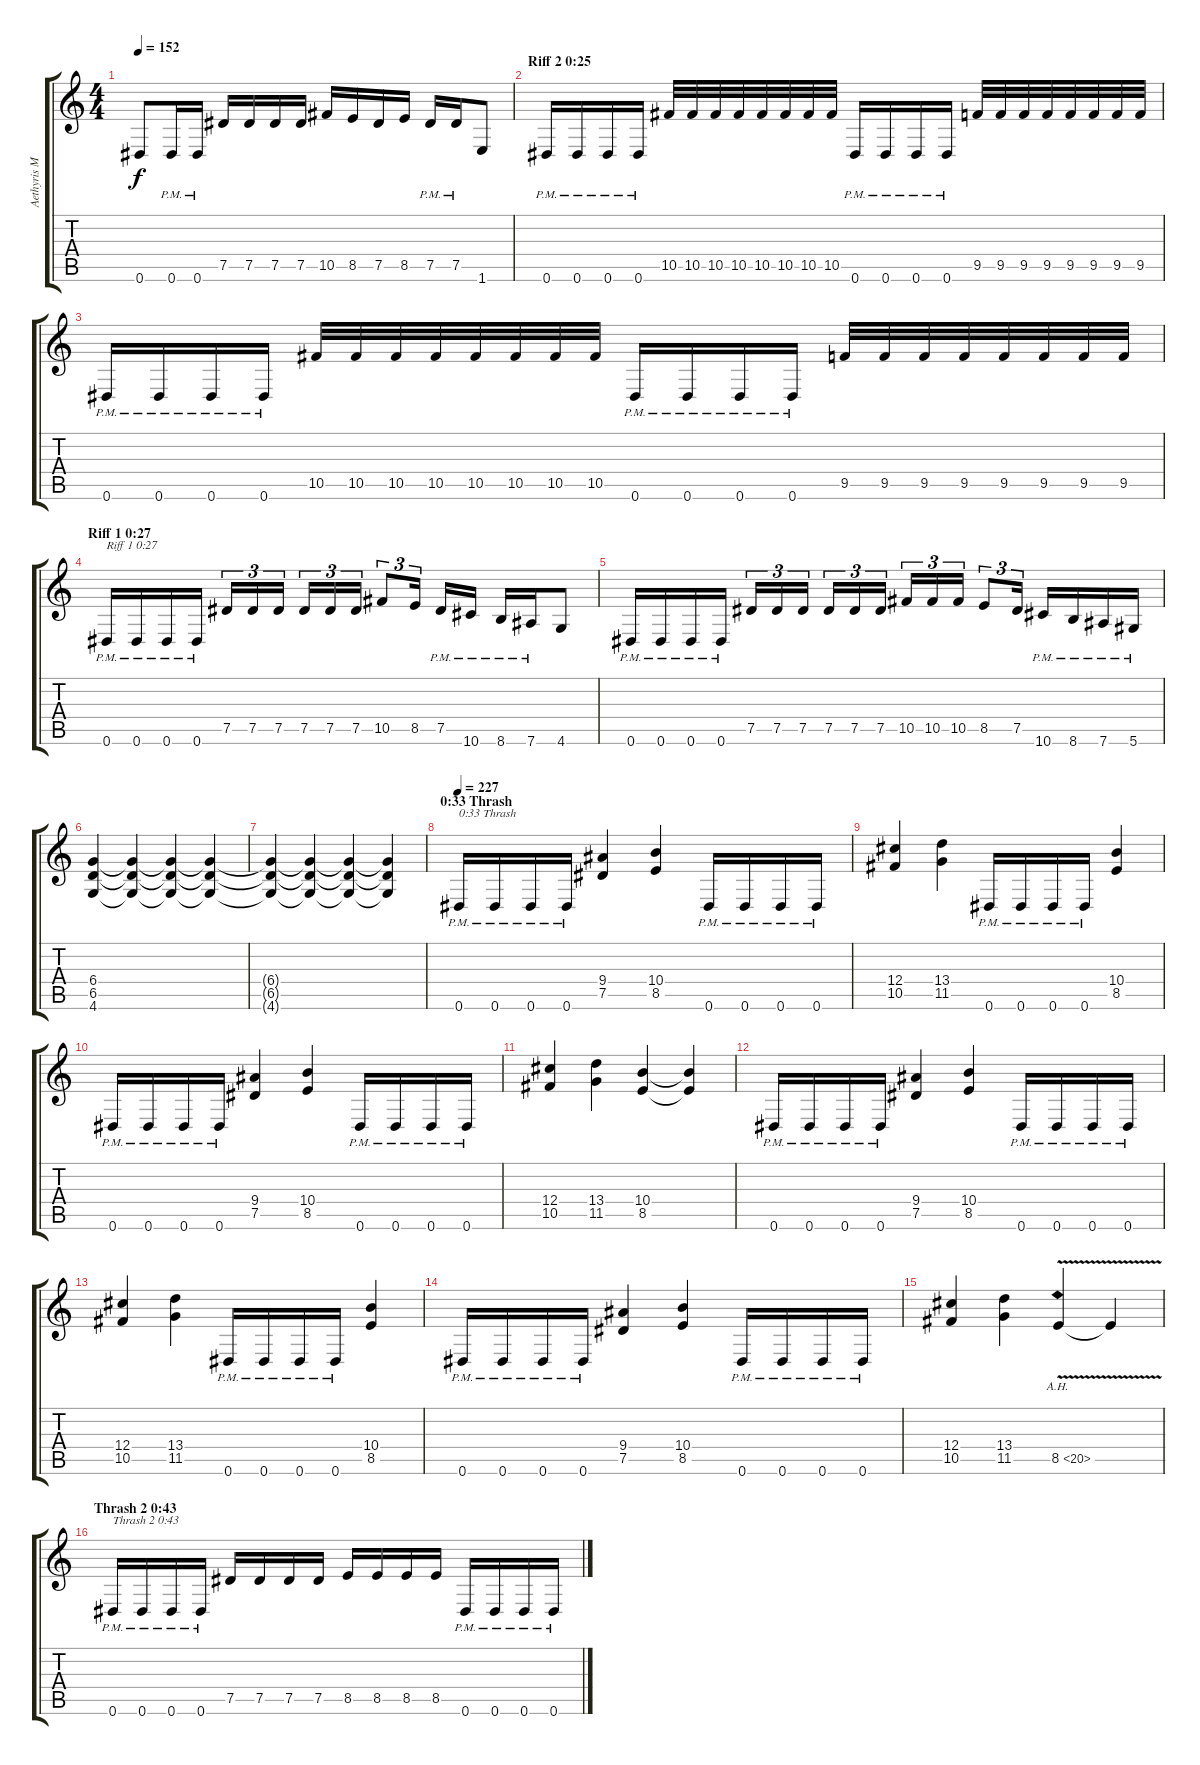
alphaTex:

\track ("Aethyris MacKay/Zawicizuz(Rhythm Guitar)" "Aethyris M") {instrument distortionguitar}
\staff {score tabs}
\tuning (Eb4 Bb3 Gb3 Db3 Ab2 Eb2) {hide}
\ts (4 4)
\tempo 152
\clef g2
\ks c
0.6.8{dy f} 0.6{pm}.16 0.6{pm}.16 7.5.16 7.5.16 7.5.16 7.5.16 10.5.16 8.5.16 7.5.16 8.5.16 7.5{pm}.16 7.5{pm}.16 1.6.8 |
\section ("" "Riff 2 0:25")
0.6{pm}.16 0.6{pm}.16 0.6{pm}.16 0.6{pm}.16 10.5.32 10.5.32 10.5.32 10.5.32 10.5.32 10.5.32 10.5.32 10.5.32 0.6{pm}.16 0.6{pm}.16 0.6{pm}.16 0.6{pm}.16 9.5.32 9.5.32 9.5.32 9.5.32 9.5.32 9.5.32 9.5.32 9.5.32 |
0.6{pm}.16 0.6{pm}.16 0.6{pm}.16 0.6{pm}.16 10.5.32 10.5.32 10.5.32 10.5.32 10.5.32 10.5.32 10.5.32 10.5.32 0.6{pm}.16 0.6{pm}.16 0.6{pm}.16 0.6{pm}.16 9.5.32 9.5.32 9.5.32 9.5.32 9.5.32 9.5.32 9.5.32 9.5.32 |
\section ("" "Riff 1 0:27")
0.6{pm}.16{txt "Riff 1 0:27"} 0.6{pm}.16 0.6{pm}.16 0.6{pm}.16 7.5.16{tu (3 2)} 7.5.16{tu (3 2)} 7.5.16{tu (3 2)} 7.5.16{tu (3 2)} 7.5.16{tu (3 2)} 7.5.16{tu (3 2)} 10.5.8{tu (3 2)} 8.5.16{tu (3 2)} 7.5{pm}.16 10.6{pm}.16 8.6{pm}.16 7.6{pm}.16 4.6.8 |
0.6{pm}.16 0.6{pm}.16 0.6{pm}.16 0.6{pm}.16 7.5.16{tu (3 2)} 7.5.16{tu (3 2)} 7.5.16{tu (3 2)} 7.5.16{tu (3 2)} 7.5.16{tu (3 2)} 7.5.16{tu (3 2)} 10.5.16{tu (3 2)} 10.5.16{tu (3 2)} 10.5.16{tu (3 2)} 8.5.8{tu (3 2)} 7.5.16{tu (3 2)} 10.6{pm}.16 8.6{pm}.16 7.6{pm}.16 5.6{pm}.16 |
(6.4 6.5 4.6).4 (6.4{t} 6.5{t} 4.6{t}).4 (6.4{t} 6.5{t} 4.6{t}).4 (6.4{t} 6.5{t} 4.6{t}).4 |
(6.4{t} 6.5{t} 4.6{t}).4 (6.4{t} 6.5{t} 4.6{t}).4 (6.4{t} 6.5{t} 4.6{t}).4 (6.4{t} 6.5{t} 4.6{t}).4 |
\section ("" "0:33 Thrash")
\tempo 227
0.6{pm}.16{txt "0:33 Thrash"} 0.6{pm}.16 0.6{pm}.16 0.6{pm}.16 (9.4 7.5).4 (10.4 8.5).4 0.6{pm}.16 0.6{pm}.16 0.6{pm}.16 0.6{pm}.16 |
(12.4 10.5).4 (13.4 11.5).4 0.6{pm}.16 0.6{pm}.16 0.6{pm}.16 0.6{pm}.16 (10.4 8.5).4 |
0.6{pm}.16 0.6{pm}.16 0.6{pm}.16 0.6{pm}.16 (9.4 7.5).4 (10.4 8.5).4 0.6{pm}.16 0.6{pm}.16 0.6{pm}.16 0.6{pm}.16 |
(12.4 10.5).4 (13.4 11.5).4 (10.4 8.5).4 (10.4{t} 8.5{t}).4 |
0.6{pm}.16 0.6{pm}.16 0.6{pm}.16 0.6{pm}.16 (9.4 7.5).4 (10.4 8.5).4 0.6{pm}.16 0.6{pm}.16 0.6{pm}.16 0.6{pm}.16 |
(12.4 10.5).4 (13.4 11.5).4 0.6{pm}.16 0.6{pm}.16 0.6{pm}.16 0.6{pm}.16 (10.4 8.5).4 |
0.6{pm}.16 0.6{pm}.16 0.6{pm}.16 0.6{pm}.16 (9.4 7.5).4 (10.4 8.5).4 0.6{pm}.16 0.6{pm}.16 0.6{pm}.16 0.6{pm}.16 |
(12.4 10.5).4 (13.4 11.5).4 8.5{ah 12 v}.4 8.5{t}.4 |
\section ("" "Thrash 2 0:43")
0.6{pm}.16{txt "Thrash 2 0:43"} 0.6{pm}.16 0.6{pm}.16 0.6{pm}.16 7.5.16 7.5.16 7.5.16 7.5.16 8.5.16 8.5.16 8.5.16 8.5.16 0.6{pm}.16 0.6{pm}.16 0.6{pm}.16 0.6{pm}.16
